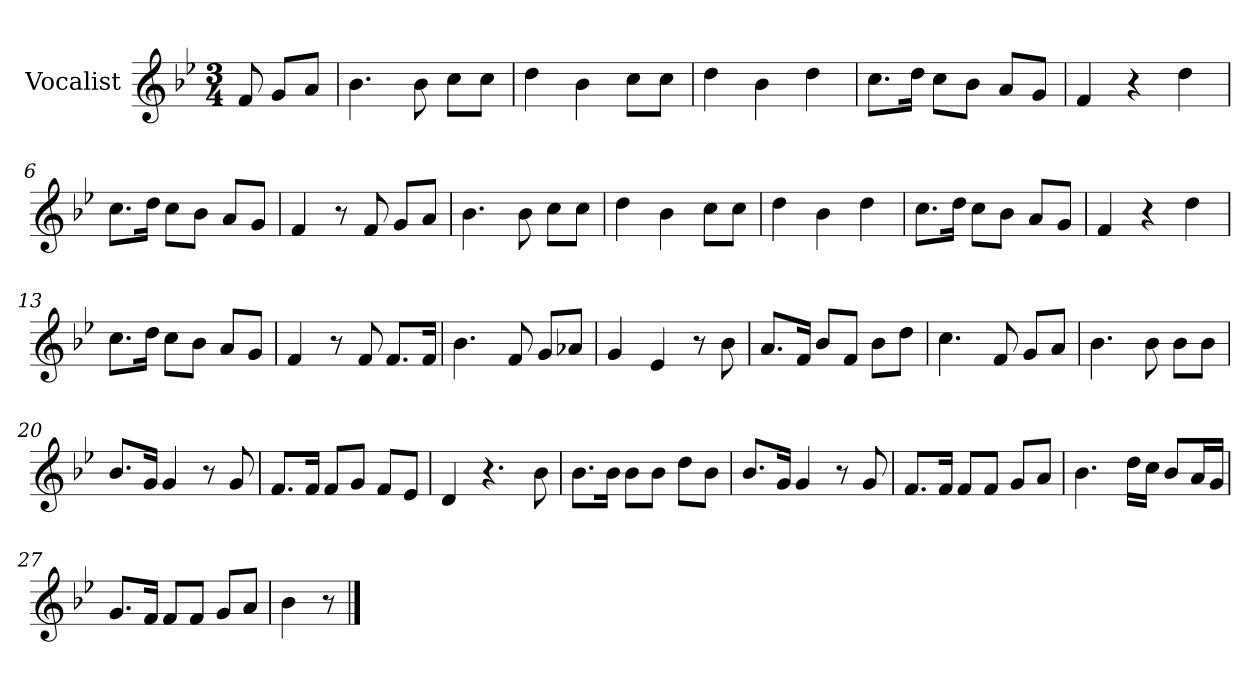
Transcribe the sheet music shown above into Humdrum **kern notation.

**kern
*part1
*staff1
*I"Vocalist
*k[b-e-]
*B-:
*M3/4
=
8f
8gL
8aJ
=1
4.b-
8b-
8ccL
8ccJ
=2
4dd
4b-
8ccL
8ccJ
=3
4dd
4b-
4dd
=4
8.ccL
16ddJk
8ccL
8b-J
8aL
8gJ
=5
4f
4r
4dd
=6
8.ccL
16ddJk
8ccL
8b-J
8aL
8gJ
=7
4f
8r
8f
8gL
8aJ
=8
4.b-
8b-
8ccL
8ccJ
=9
4dd
4b-
8ccL
8ccJ
=10
4dd
4b-
4dd
=11
8.ccL
16ddJk
8ccL
8b-J
8aL
8gJ
=12
4f
4r
4dd
=13
8.ccL
16ddJk
8ccL
8b-J
8aL
8gJ
=14
4f
8r
8f
8.fL
16fJk
=15
4.b-
8f
8gL
8a-XJ
=16
4g
4e-
8r
8b-
=17
8.aL
16fJk
8b-L
8fJ
8b-L
8ddJ
=18
4.cc
8f
8gL
8aJ
=19
4.b-
8b-
8b-L
8b-J
=20
8.b-L
16gJk
4g
8r
8g
=21
8.fL
16fJk
8fL
8gJ
8fL
8e-J
=22
4d
4.r
8b-
=23
8.b-L
16b-Jk
8b-L
8b-J
8ddL
8b-J
=24
8.b-L
16gJk
4g
8r
8g
=25
8.fL
16fJk
8fL
8fJ
8gL
8aJ
=26
4.b-
16ddLL
16ccJJ
8b-L
16aL
16gJJ
=27
8.gL
16fJk
8fL
8fJ
8gL
8aJ
=28
4b-
8r
==
*-
